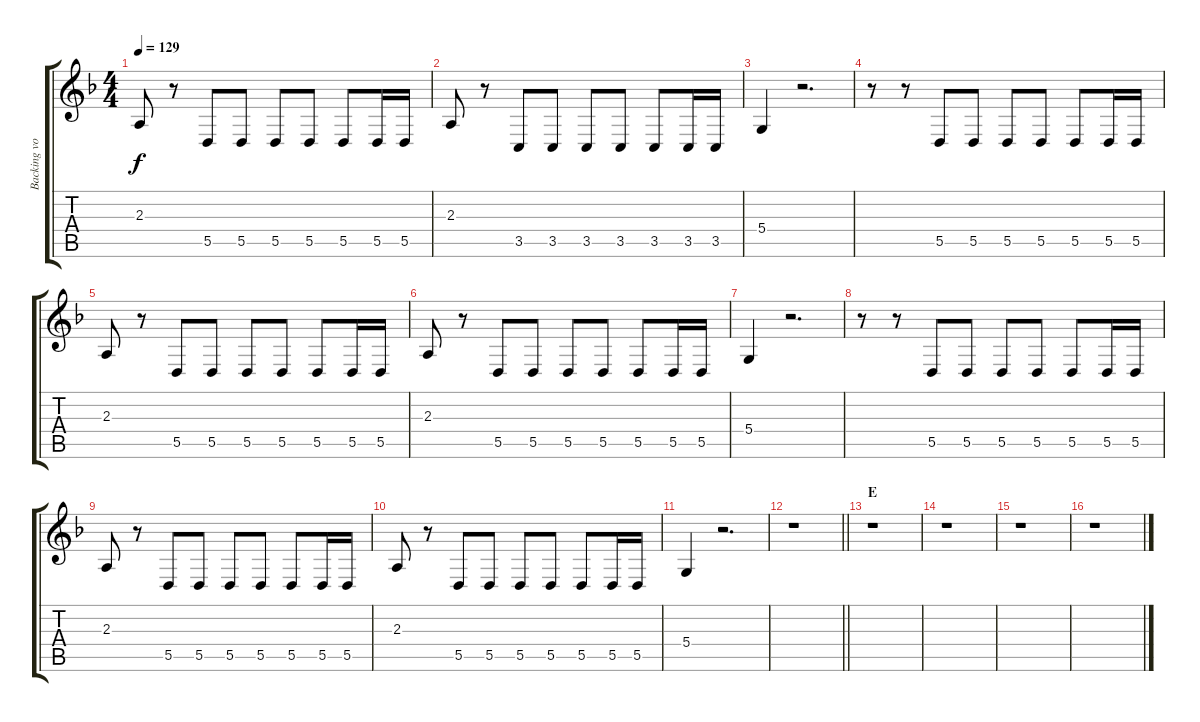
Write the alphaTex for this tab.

\track ("Backing vocal" "Backing vo") {instrument altosax}
\staff {score tabs}
\tuning (E4 B3 G3 D3 A2 E2) {hide}
\ts (4 4)
\tempo 129
\clef g2
\ks f
2.3.8{dy f} r.8 5.5.8 5.5.8 5.5.8 5.5.8 5.5.8 5.5.16 5.5.16 |
2.3.8 r.8 3.5.8 3.5.8 3.5.8 3.5.8 3.5.8 3.5.16 3.5.16 |
5.4.4 r.2{d} |
r.8 r.8 5.5.8 5.5.8 5.5.8 5.5.8 5.5.8 5.5.16 5.5.16 |
2.3.8 r.8 5.5.8 5.5.8 5.5.8 5.5.8 5.5.8 5.5.16 5.5.16 |
2.3.8 r.8 5.5.8 5.5.8 5.5.8 5.5.8 5.5.8 5.5.16 5.5.16 |
5.4.4 r.2{d} |
r.8 r.8 5.5.8 5.5.8 5.5.8 5.5.8 5.5.8 5.5.16 5.5.16 |
2.3.8 r.8 5.5.8 5.5.8 5.5.8 5.5.8 5.5.8 5.5.16 5.5.16 |
2.3.8 r.8 5.5.8 5.5.8 5.5.8 5.5.8 5.5.8 5.5.16 5.5.16 |
5.4.4 r.2{d} |
\barLineRight lightlight
r.1 |
\section ("" "E")
r.1 |
r.1 |
r.1 |
r.1
